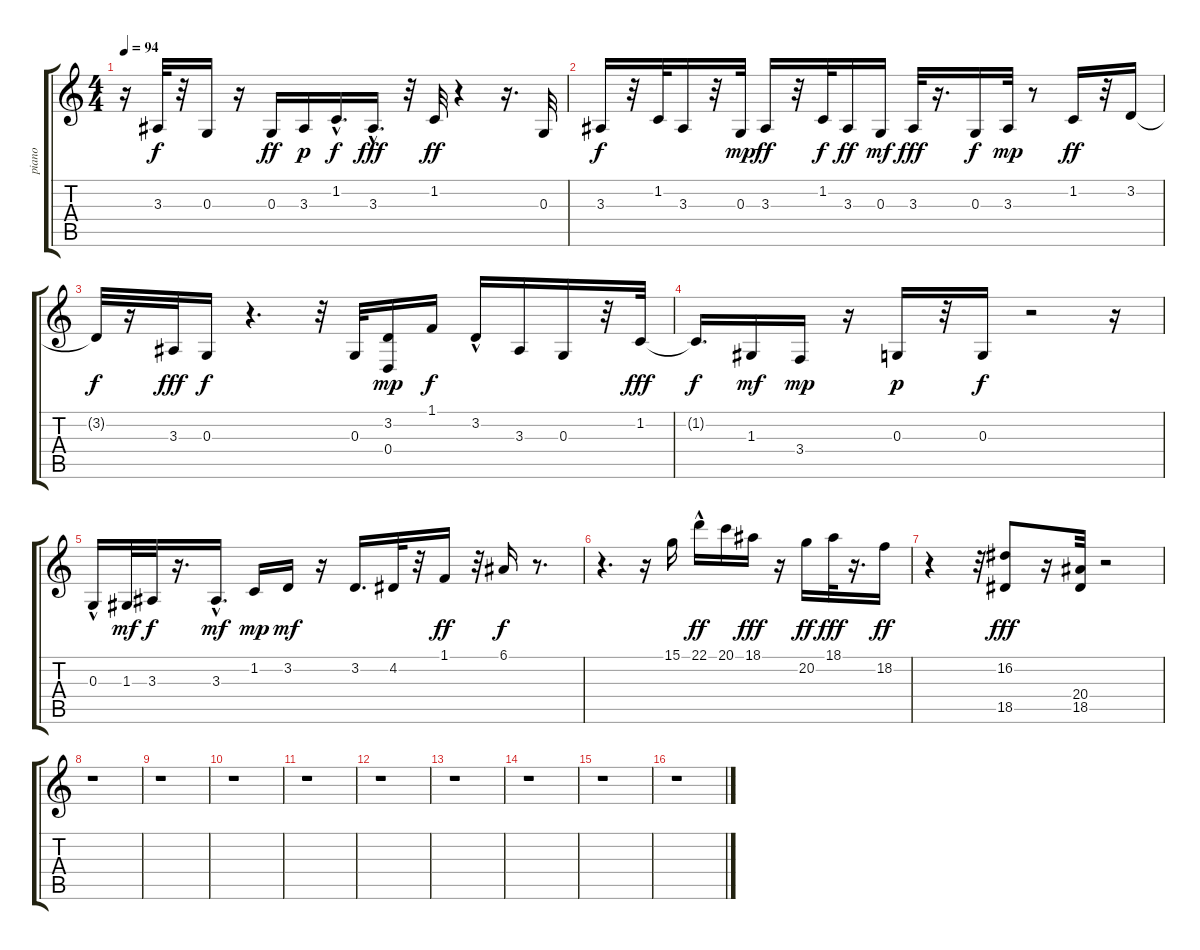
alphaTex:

\track ("piano" "piano") {instrument acousticgrandpiano}
\staff {score tabs}
\tuning (E4 B3 G3 D3 A2 E2) {hide}
\ts (4 4)
\tempo 94
\clef g2
\ks c
r.16{dy f} 3.3.32 r.32 0.3.16 r.16 0.3.16{dy ff} 3.3.16{dy p} 1.2{hac}.16{d dy f} 3.3{hac}.16{d dy fff} r.32 1.2.32{dy ff} r.4 r.16{d} 0.3.32 |
3.3.16{dy f} r.32 1.2.32 3.3.16 r.32 0.3.32{dy mp} 3.3.16{dy ff} r.32 1.2.32{dy f} 3.3.16{dy ff} 0.3.16{dy mf} 3.3.32{dy fff} r.16{d} 0.3.16{dy f} 3.3.32{dy mp} r.8 1.2.16{dy ff} r.32 3.2.16 |
3.2{t}.32{dy f} r.16 3.3.32{dy fff} 0.3.16{dy f} r.4{d} r.32 0.3.32 (3.2 0.4).16{dy mp} 1.1.16{dy f} 3.2{hac}.16 3.3.16 0.3.16 r.32 1.2.32{dy fff} |
1.2{t}.16{d dy f} 1.3.16{dy mf} 3.4.16{dy mp} r.16 0.3.16{dy p} r.32 0.3.16{dy f} r.2 r.16 |
0.3{hac}.16 1.3.32{dy mf} 3.3.32{dy f} r.16{d} 3.3{hac}.16{d dy mf} 1.2.16{dy mp} 3.2.16{dy mf} r.16 3.2.16{d} 4.2.32 r.32 1.1.16{dy ff} r.32 6.1.16{dy f} r.8{d} |
r.4{d} r.16 15.1.16 22.1{hac}.16{dy ff} 20.1.16 18.1.16{dy fff} r.16 20.2.16{dy ff} 18.1.32{dy fff} r.16{d} 18.2.16{dy ff} |
r.4 r.32 (16.2 18.5).8{dy fff} r.16 (20.4 18.5).32 r.2 |
r.1 |
r.1 |
r.1 |
r.1 |
r.1 |
r.1 |
r.1 |
r.1 |
r.1
